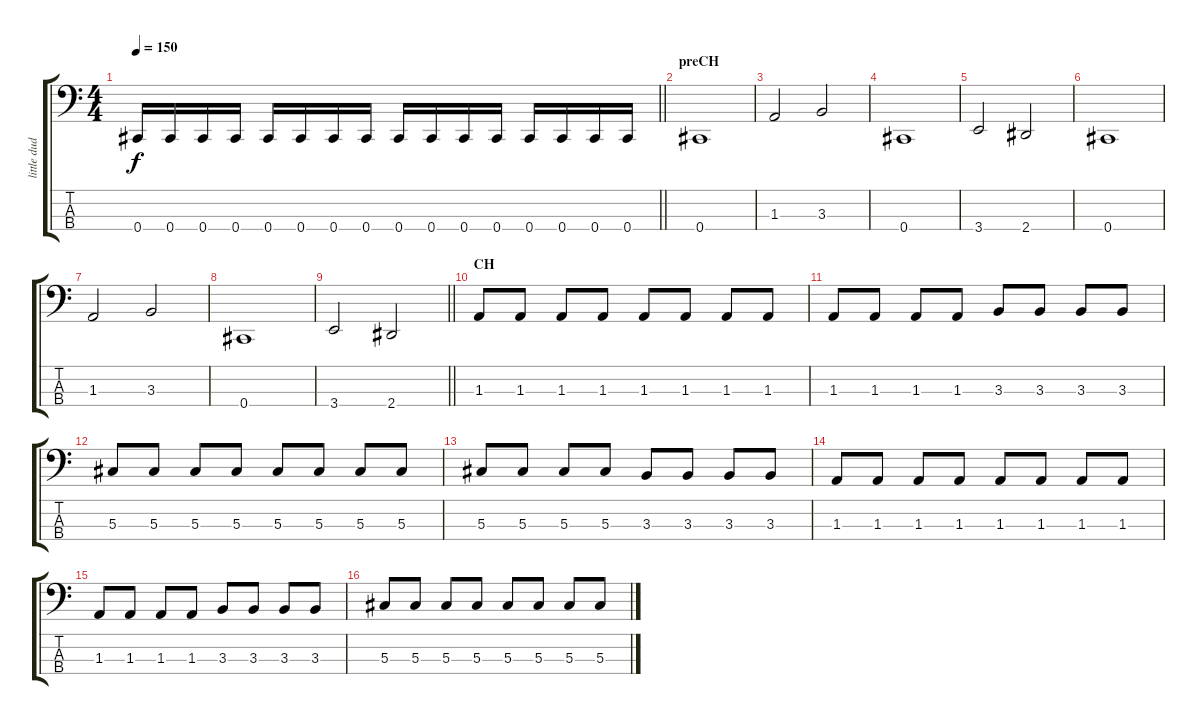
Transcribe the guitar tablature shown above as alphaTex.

\track ("little dude" "little dud") {instrument electricbassfinger}
\staff {score tabs}
\tuning (Gb2 Db2 Ab1 Db1) {hide}
\ts (4 4)
\tempo 150
\clef f4
\barLineRight lightlight
\ks c
0.4.16{dy f} 0.4.16 0.4.16 0.4.16 0.4.16 0.4.16 0.4.16 0.4.16 0.4.16 0.4.16 0.4.16 0.4.16 0.4.16 0.4.16 0.4.16 0.4.16 |
\section ("" "preCH")
0.4.1 |
1.3.2 3.3.2 |
0.4.1 |
3.4.2 2.4.2 |
0.4.1 |
1.3.2 3.3.2 |
0.4.1 |
\barLineRight lightlight
3.4.2 2.4.2 |
\section ("" "CH")
1.3.8 1.3.8 1.3.8 1.3.8 1.3.8 1.3.8 1.3.8 1.3.8 |
1.3.8 1.3.8 1.3.8 1.3.8 3.3.8 3.3.8 3.3.8 3.3.8 |
5.3.8 5.3.8 5.3.8 5.3.8 5.3.8 5.3.8 5.3.8 5.3.8 |
5.3.8 5.3.8 5.3.8 5.3.8 3.3.8 3.3.8 3.3.8 3.3.8 |
1.3.8 1.3.8 1.3.8 1.3.8 1.3.8 1.3.8 1.3.8 1.3.8 |
1.3.8 1.3.8 1.3.8 1.3.8 3.3.8 3.3.8 3.3.8 3.3.8 |
5.3.8 5.3.8 5.3.8 5.3.8 5.3.8 5.3.8 5.3.8 5.3.8
